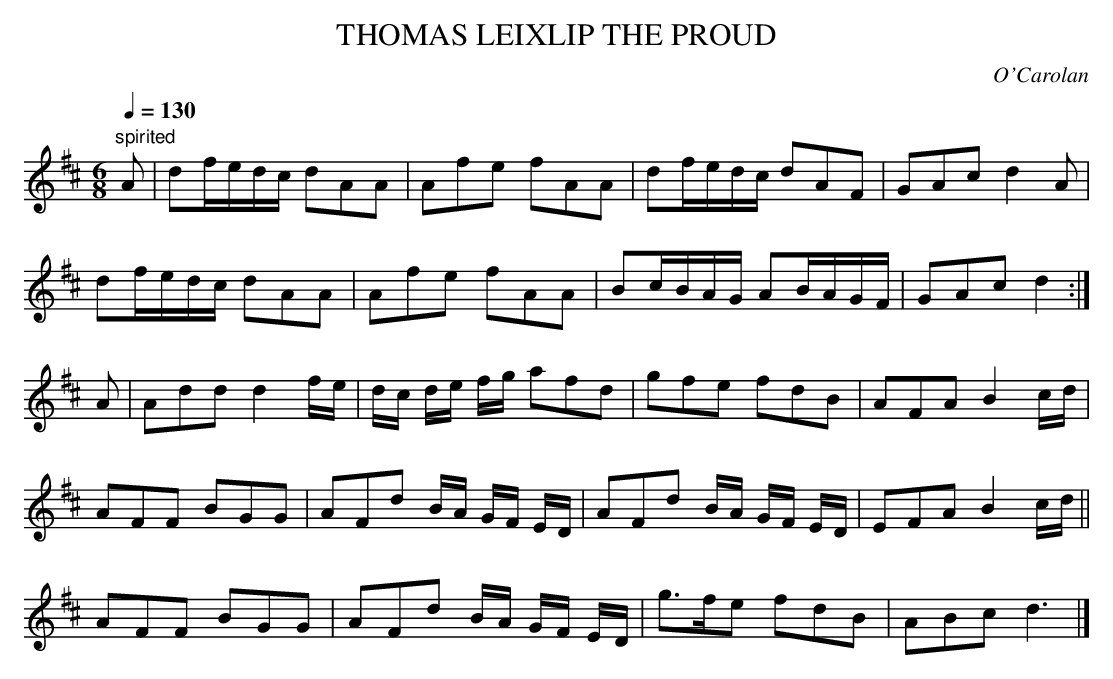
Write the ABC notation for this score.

X:1
T:THOMAS LEIXLIP THE PROUD
C:O'Carolan
Q:1/4=130
M:6/8
L:1/8
K:D
"spirited"
A|df/e/d/c/ dAA|Afe fAA|df/e/d/c/ dAF|GAc d2A|
df/e/d/c/ dAA|Afe fAA|Bc/B/A/G/ AB/A/G/F/|GAc d2:|
A|Add d2f/e/|d/c/ d/e/ f/g/ afd|gfe fdB|AFA B2c/d/|
AFF BGG|AFd B/A/ G/F/ E/D/|AFd B/A/ G/F/ E/D/|EFA B2c/d/||
AFF BGG|AFd B/A/ G/F/ E/D/|g>fe fdB|ABc d3|]
